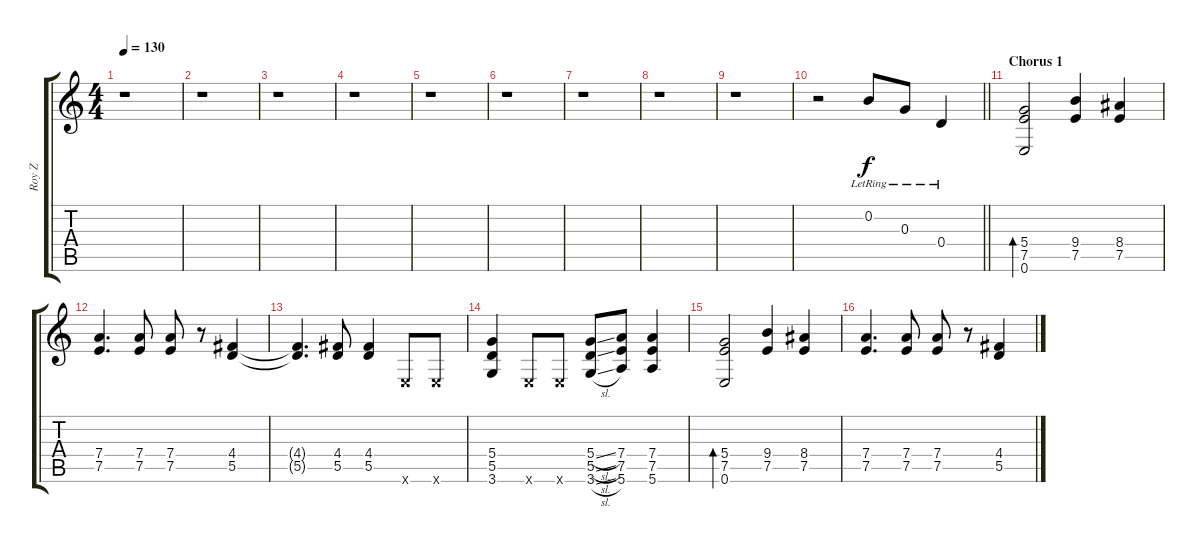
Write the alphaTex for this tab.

\track ("Roy Z" "Roy Z") {instrument distortionguitar}
\staff {score tabs}
\tuning (E4 B3 G3 D3 A2 E2) {hide}
\ts (4 4)
\tempo 130
\clef g2
\ks c
r.1{dy f} |
r.1 |
r.1 |
r.1 |
r.1 |
r.1 |
r.1 |
r.1 |
r.1 |
\barLineRight lightlight
r.2 0.2{lr}.8 0.3{lr}.8 0.4{lr}.4 |
\section ("" "Chorus 1")
(5.4 7.5 0.6).2{bd 240} (9.4 7.5).4 (8.4 7.5).4 |
(7.4 7.5).4{d} (7.4 7.5).8 (7.4 7.5).8 r.8 (4.4 5.5).4 |
(4.4{t} 5.5{t}).4{d} (4.4 5.5).8 (4.4 5.5).4 0.6{x}.8 0.6{x}.8 |
(5.4 5.5 3.6).4 0.6{x}.8 0.6{x}.8 (5.4{sl} 5.5{sl} 3.6{sl}).8 (7.4 7.5 5.6).8 (7.4 7.5 5.6).4 |
(5.4 7.5 0.6).2{bd 240} (9.4 7.5).4 (8.4 7.5).4 |
(7.4 7.5).4{d} (7.4 7.5).8 (7.4 7.5).8 r.8 (4.4 5.5).4
